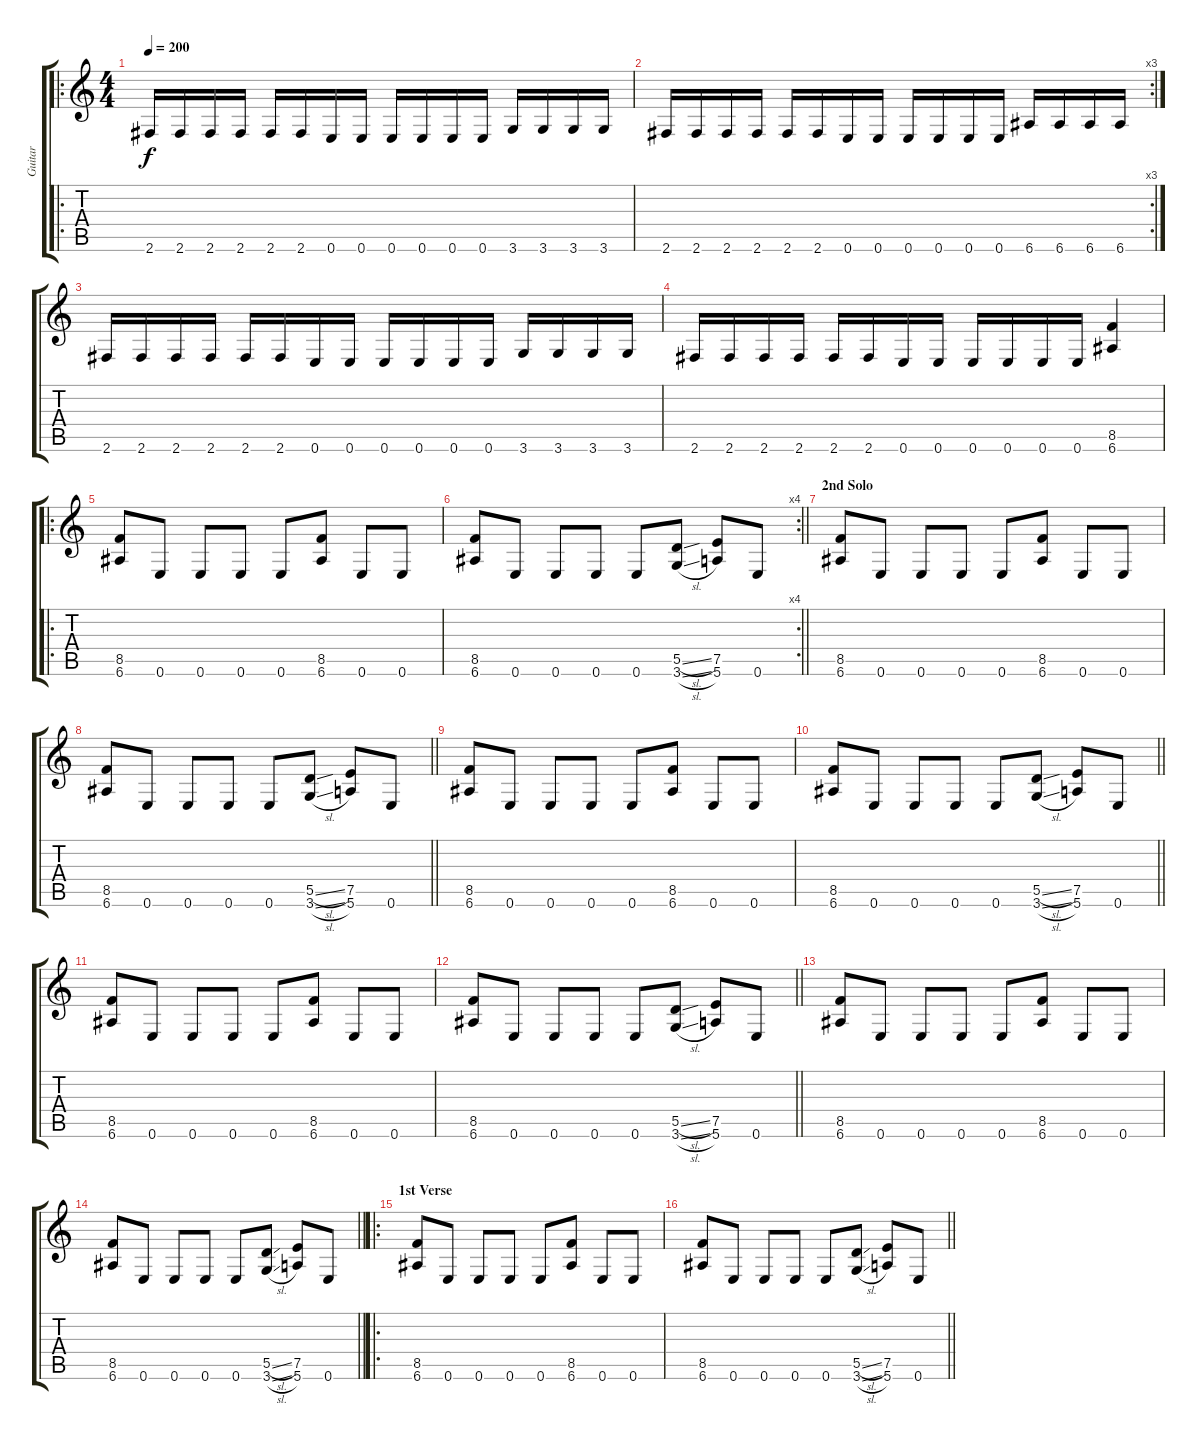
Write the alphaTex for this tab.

\track ("Guitar" "Guitar") {instrument distortionguitar}
\staff {score tabs}
\tuning (E4 B3 G3 D3 A2 E2) {hide}
\ro
\ts (4 4)
\tempo 200
\clef g2
\ks c
2.6.16{dy f} 2.6.16 2.6.16 2.6.16 2.6.16 2.6.16 0.6.16 0.6.16 0.6.16 0.6.16 0.6.16 0.6.16 3.6.16 3.6.16 3.6.16 3.6.16 |
\rc 3
2.6.16 2.6.16 2.6.16 2.6.16 2.6.16 2.6.16 0.6.16 0.6.16 0.6.16 0.6.16 0.6.16 0.6.16 6.6.16 6.6.16 6.6.16 6.6.16 |
2.6.16 2.6.16 2.6.16 2.6.16 2.6.16 2.6.16 0.6.16 0.6.16 0.6.16 0.6.16 0.6.16 0.6.16 3.6.16 3.6.16 3.6.16 3.6.16 |
2.6.16 2.6.16 2.6.16 2.6.16 2.6.16 2.6.16 0.6.16 0.6.16 0.6.16 0.6.16 0.6.16 0.6.16 (8.5 6.6).4 |
\ro
(8.5 6.6).8 0.6.8 0.6.8 0.6.8 0.6.8 (8.5 6.6).8 0.6.8 0.6.8 |
\rc 4
\barLineRight lightlight
(8.5 6.6).8 0.6.8 0.6.8 0.6.8 0.6.8 (5.5{sl} 3.6{sl}).8 (7.5 5.6).8 0.6.8 |
\section ("" "2nd Solo")
(8.5 6.6).8 0.6.8 0.6.8 0.6.8 0.6.8 (8.5 6.6).8 0.6.8 0.6.8 |
\barLineRight lightlight
(8.5 6.6).8 0.6.8 0.6.8 0.6.8 0.6.8 (5.5{sl} 3.6{sl}).8 (7.5 5.6).8 0.6.8 |
(8.5 6.6).8 0.6.8 0.6.8 0.6.8 0.6.8 (8.5 6.6).8 0.6.8 0.6.8 |
\barLineRight lightlight
(8.5 6.6).8 0.6.8 0.6.8 0.6.8 0.6.8 (5.5{sl} 3.6{sl}).8 (7.5 5.6).8 0.6.8 |
(8.5 6.6).8 0.6.8 0.6.8 0.6.8 0.6.8 (8.5 6.6).8 0.6.8 0.6.8 |
\barLineRight lightlight
(8.5 6.6).8 0.6.8 0.6.8 0.6.8 0.6.8 (5.5{sl} 3.6{sl}).8 (7.5 5.6).8 0.6.8 |
(8.5 6.6).8 0.6.8 0.6.8 0.6.8 0.6.8 (8.5 6.6).8 0.6.8 0.6.8 |
\barLineRight lightlight
(8.5 6.6).8 0.6.8 0.6.8 0.6.8 0.6.8 (5.5{sl} 3.6{sl}).8 (7.5 5.6).8 0.6.8 |
\ro
\section ("" "1st Verse")
(8.5 6.6).8 0.6.8 0.6.8 0.6.8 0.6.8 (8.5 6.6).8 0.6.8 0.6.8 |
\barLineRight lightlight
(8.5 6.6).8 0.6.8 0.6.8 0.6.8 0.6.8 (5.5{sl} 3.6{sl}).8 (7.5 5.6).8 0.6.8
